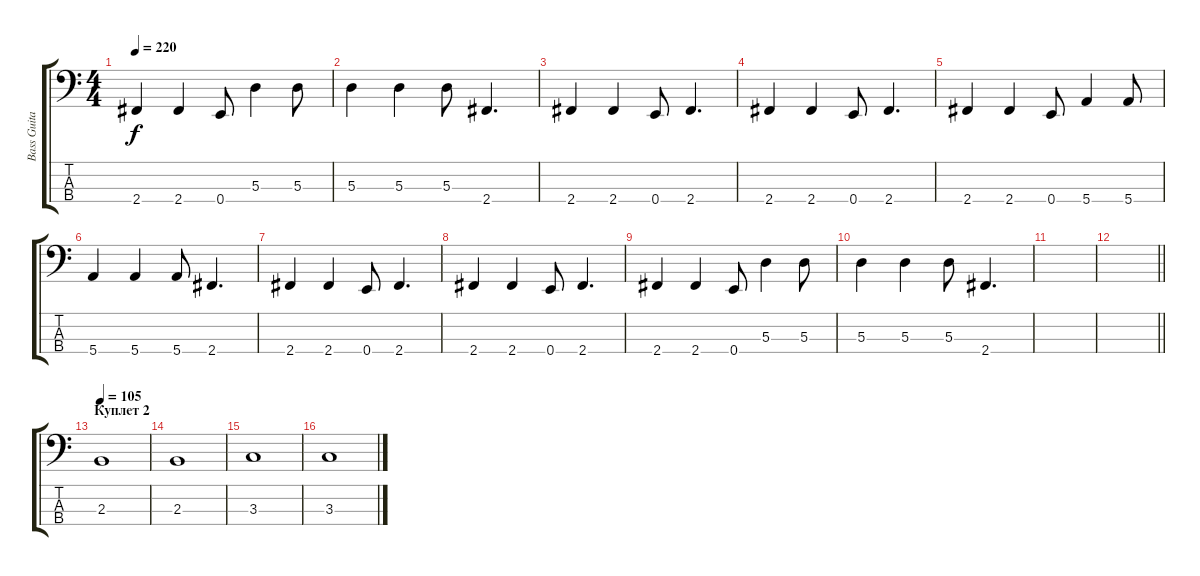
\track ("Bass Guitar" "Bass Guita") {instrument electricbassfinger}
\staff {score tabs}
\tuning (G2 D2 A1 E1) {hide}
\ts (4 4)
\tempo 220
\clef f4
\ks c
2.4.4{dy f} 2.4.4 0.4.8 5.3.4 5.3.8 |
5.3.4 5.3.4 5.3.8 2.4.4{d} |
2.4.4 2.4.4 0.4.8 2.4.4{d} |
2.4.4 2.4.4 0.4.8 2.4.4{d} |
2.4.4 2.4.4 0.4.8 5.4.4 5.4.8 |
5.4.4 5.4.4 5.4.8 2.4.4{d} |
2.4.4 2.4.4 0.4.8 2.4.4{d} |
2.4.4 2.4.4 0.4.8 2.4.4{d} |
2.4.4 2.4.4 0.4.8 5.3.4 5.3.8 |
5.3.4 5.3.4 5.3.8 2.4.4{d} |
|
\barLineRight lightlight
|
\section ("" "Куплет 2")
\tempo 105
2.3.1 |
2.3.1 |
3.3.1 |
3.3.1
